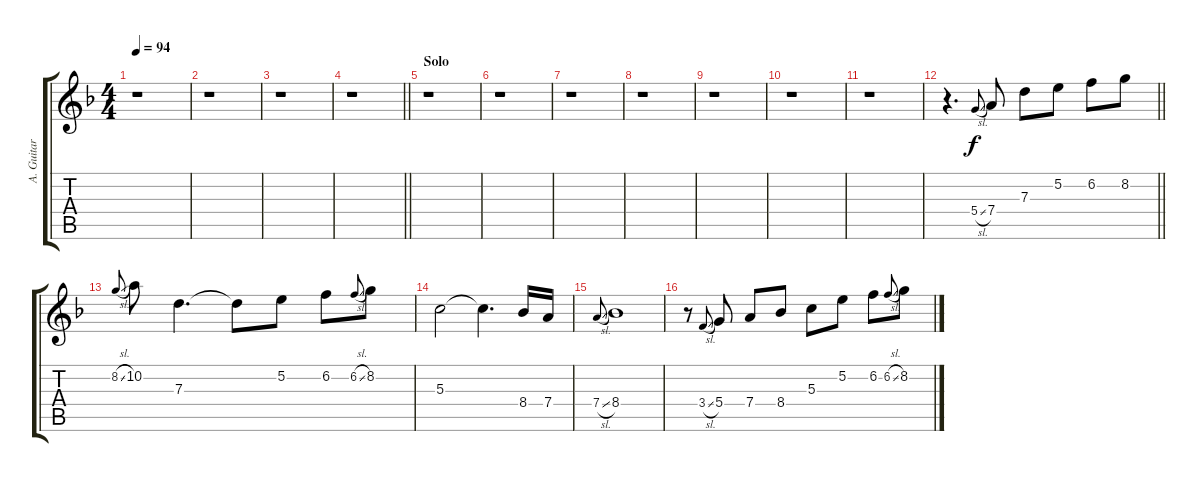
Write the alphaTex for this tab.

\track ("A. Guitar (Sham)" "A. Guitar ") {mute instrument acousticguitarsteel}
\staff {score tabs}
\tuning (E4 B3 G3 D3 A2 E2) {hide}
\ts (4 4)
\tempo 94
\clef g2
\ks dminor
r.1{dy f} |
r.1 |
r.1 |
\barLineRight lightlight
r.1 |
\section ("" "Solo")
r.1 |
r.1 |
r.1 |
r.1 |
r.1 |
r.1 |
r.1 |
\barLineRight lightlight
r.4{d} 5.4{sl}.8{gr onbeat} 7.4.8 7.3.8 5.2.8 6.2.8 8.2.8 |
8.2{sl}.8{gr onbeat} 10.2.8 7.3.4{d} 7.3{t}.8 5.2.8 6.2.8 6.2{sl}.8{gr onbeat} 8.2.8 |
5.3.2 5.3{t}.4{d} 8.4.16 7.4.16 |
7.4{sl}.8{gr onbeat} 8.4.1 |
r.8 3.4{sl}.8{gr onbeat} 5.4.8 7.4.8 8.4.8 5.3.8 5.2.8 6.2.8 6.2{sl}.8{gr onbeat} 8.2.8
